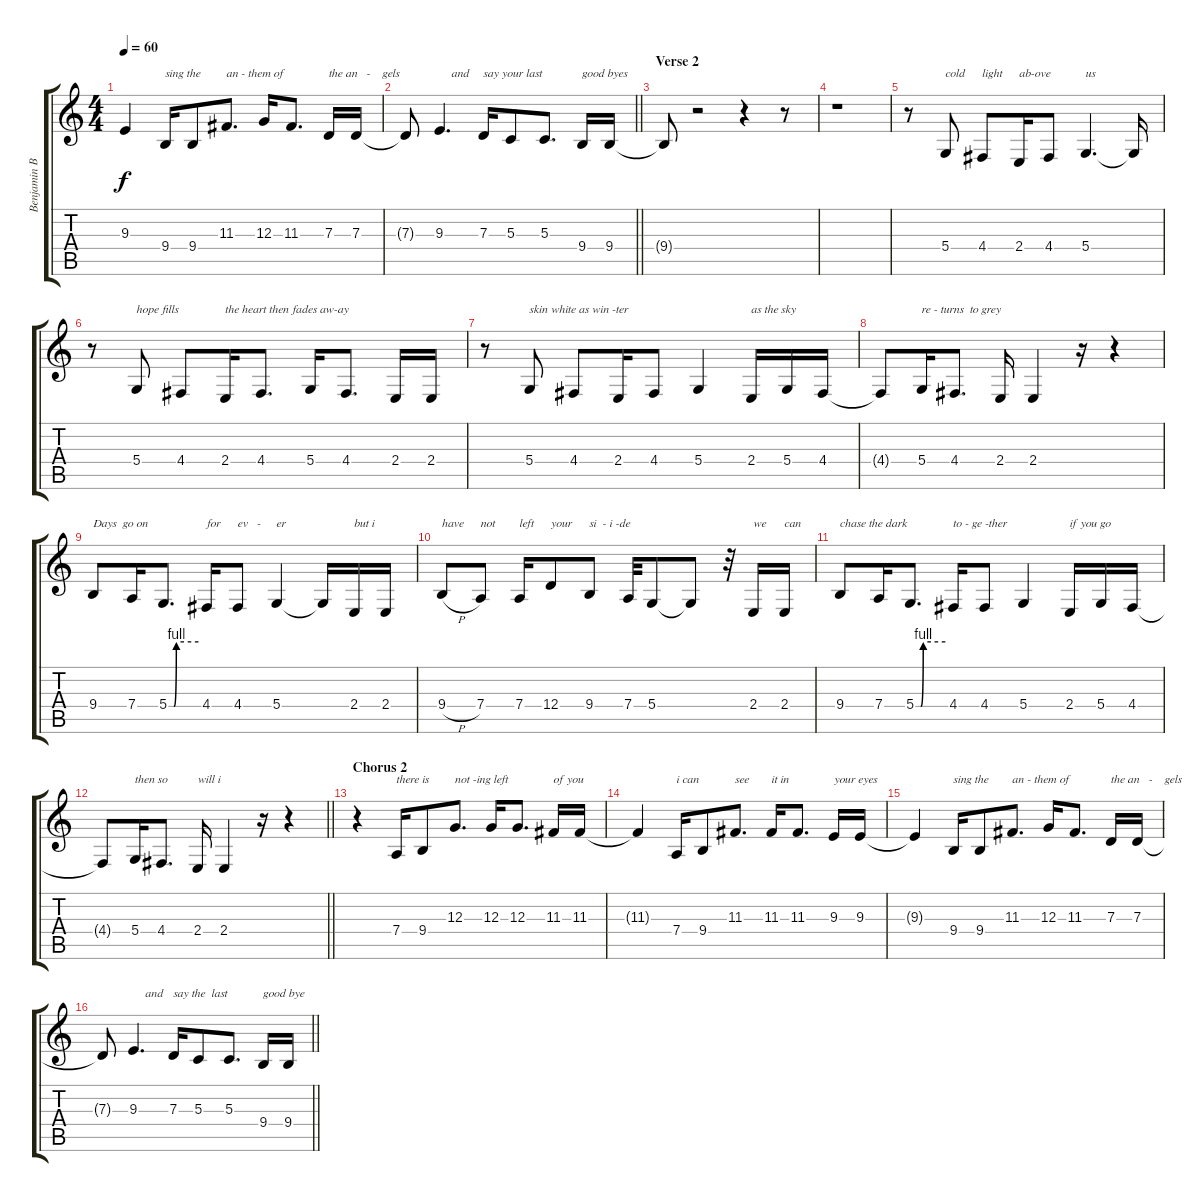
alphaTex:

\track ("Benjamin Burley" "Benjamin B") {instrument oboe}
\staff {score tabs}
\tuning (E4 B3 G3 D3 A2 E2) {hide}
\ts (4 4)
\tempo 60
\clef g2
\ks c
9.3{t}.4{dy f} 9.4.16{txt "sing the"} 9.4.8 11.3.8{d txt "an - them of "} 12.3.16 11.3.8{d} 7.3.16{txt "the an   -    gels"} 7.3.16 |
\barLineRight lightlight
7.3{t}.8 9.3.4{d txt "    and"} 7.3.16{txt "say your last"} 5.3.8 5.3.8{d} 9.4.16{txt "good byes"} 9.4.16 |
\section ("" "Verse 2")
9.4{t}.8 r.2 r.4 r.8 |
r.1 |
r.8 5.4.8{txt "cold"} 4.4.8{txt "light"} 2.4.16{txt "ab-ove"} 4.4.8 5.4.4{d txt "us"} 5.4{t}.16 |
r.8 5.4.8{txt "hope fills"} 4.4.8 2.4.16{txt "the heart then fades aw-ay"} 4.4.8{d} 5.4.16 4.4.8{d} 2.4.16 2.4.16 |
r.8 5.4.8{txt "skin white as win -ter"} 4.4.8 2.4.16 4.4.8 5.4.4 2.4.16{txt "as the sky"} 5.4.16 4.4.16 |
4.4{t}.8 5.4.16{txt "re - turns  to grey"} 4.4.8{d} 2.4.16 2.4.4 r.16 r.4 |
9.4.8{txt "Days  go on   "} 7.4.16 5.4{be (custom 0 0 10 0 15 4 60 4)}.8{d} 4.4.16{txt "for "} 4.4.8{txt "ev   -"} 5.4.4{txt "er"} 5.4{t}.16 2.4.16{txt "but i"} 2.4.16 |
9.4{h}.8{txt "have "} 7.4.8{txt "not"} 7.4.16{txt "left"} 12.4.8{txt "your"} 9.4.8{txt "si  - i -de"} 7.4.32 5.4.8 5.4{t}.8 r.32 2.4.16{txt "we"} 2.4.16{txt "can"} |
9.4.8{txt "chase the dark"} 7.4.16 5.4{be (custom 0 0 10 0 15 4 60 4)}.8{d} 4.4.16{txt "to - ge -ther"} 4.4.8 5.4.4 2.4.16{txt "if you go"} 5.4.16 4.4.16 |
\barLineRight lightlight
4.4{t}.8 5.4.16{txt "then so"} 4.4.8{d} 2.4.16{txt "will i"} 2.4.4 r.16 r.4 |
\section ("" "Chorus 2")
r.4 7.4.16{txt "there is"} 9.4.8 12.3.8{d txt "not -ing left "} 12.3.16 12.3.8{d} 11.3.16{txt "of you"} 11.3.16 |
11.3{t}.4 7.4.16{txt "i can"} 9.4.8 11.3.8{d txt "see"} 11.3.16{txt "it in"} 11.3.8{d} 9.3.16{txt "your eyes"} 9.3.16 |
9.3{t}.4 9.4.16{txt "sing the"} 9.4.8 11.3.8{d txt "an - them of "} 12.3.16 11.3.8{d} 7.3.16{txt "the an   -    gels"} 7.3.16 |
\barLineRight lightlight
7.3{t}.8 9.3.4{d txt "    and"} 7.3.16{txt "say the  last"} 5.3.8 5.3.8{d} 9.4.16{txt "good bye"} 9.4.16
